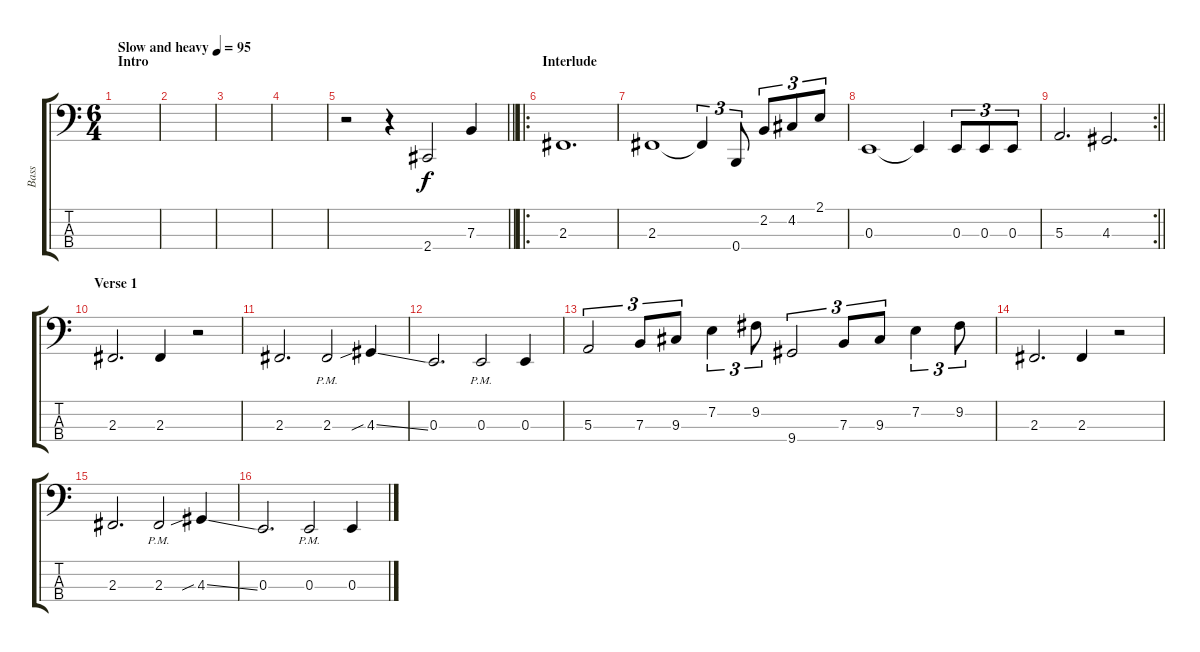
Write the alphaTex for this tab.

\track ("Bass" "Bass") {instrument electricbassfinger}
\staff {score tabs}
\tuning (D2 A1 E1 B0) {hide}
\ts (6 4)
\section ("" "Intro")
\tempo (95 "Slow and heavy")
\clef f4
\ks c
|
|
|
|
\barLineRight lightlight
r.2 r.4 2.4.2 7.3.4 |
\ro
\section ("" "Interlude")
2.3.1{d} |
2.3.1 2.3{t}.4{tu (3 2)} 0.4.8{tu (3 2)} 2.2.8{tu (3 2)} 4.2.8{tu (3 2)} 2.1.8{tu (3 2)} |
0.3.1 0.3{t}.4 0.3.8{tu (3 2)} 0.3.8{tu (3 2)} 0.3.8{tu (3 2)} |
\rc 2
\barLineRight lightlight
5.3.2{d} 4.3.2{d} |
\section ("" "Verse 1")
2.3.2{d volume 8} 2.3.4 r.2 |
2.3.2{d} 2.3{pm}.2 4.3{sib ss}.4 |
0.3.2{d} 0.3{pm}.2 0.3.4 |
5.3.2{tu (3 2)} 7.3.8{tu (3 2)} 9.3.8{tu (3 2)} 7.2.4{tu (3 2)} 9.2.8{tu (3 2)} 9.4.2{tu (3 2)} 7.3.8{tu (3 2)} 9.3.8{tu (3 2)} 7.2.4{tu (3 2)} 9.2.8{tu (3 2)} |
2.3.2{d} 2.3.4 r.2 |
2.3.2{d} 2.3{pm}.2 4.3{sib ss}.4 |
0.3.2{d} 0.3{pm}.2 0.3.4
